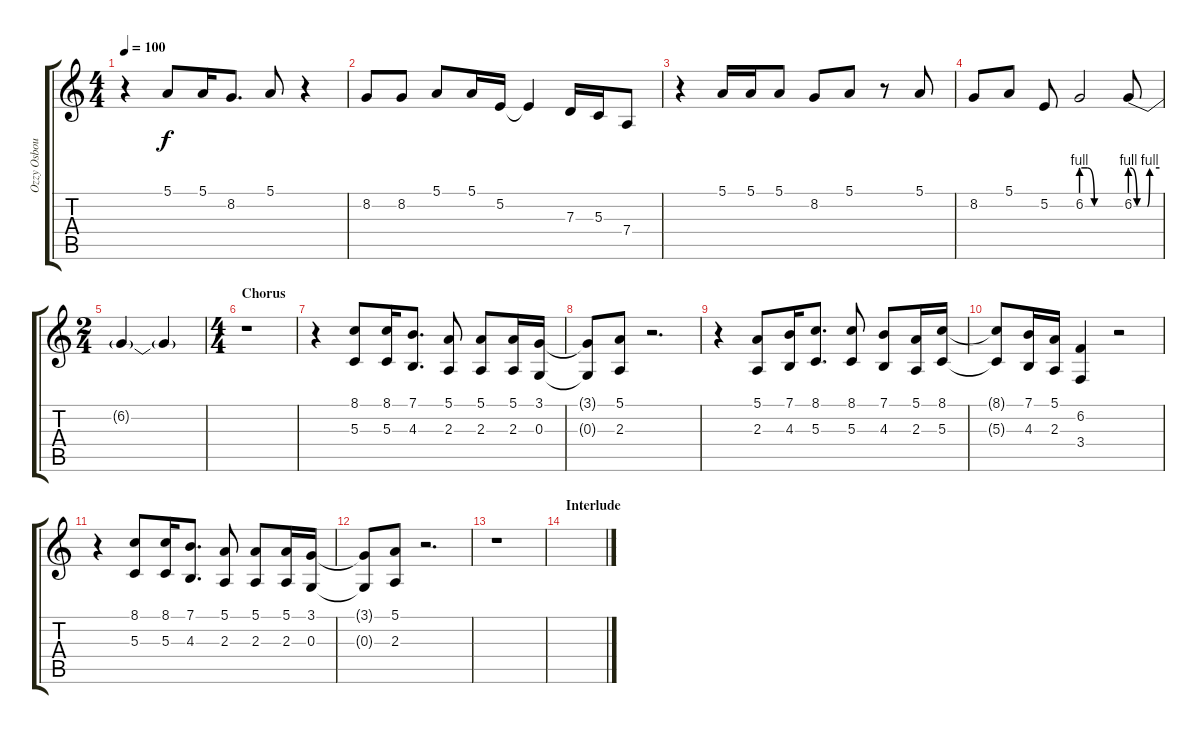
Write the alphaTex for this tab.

\track ("Ozzy Osbourne" "Ozzy Osbou") {instrument lead2sawtooth}
\staff {score tabs}
\tuning (E4 B3 G3 D3 A2 E2) {hide}
\ts (4 4)
\tempo 100
\clef g2
\ks aminor
r.4{dy f} 5.1.8 5.1.16 8.2.8{d} 5.1.8 r.4 |
8.2.8 8.2.8 5.1.8 5.1.16 5.2.16 5.2{t}.4 7.3.16 5.3.16 7.4.8 |
r.4 5.1.16 5.1.16 5.1.8 8.2.8 5.1.8 r.8 5.1.8 |
8.2.8 5.1.8 5.2.8 6.2{be (custom 0 4 9 4 20 0 40 0 60 0)}.2 6.2{be (custom 0 4 14 0 20 0 35 0 40 4 60 4)}.8 |
\ts (2 4)
6.2{t}.4 6.2{t}.4 |
\ts (4 4)
\section ("" "Chorus")
r.1 |
r.4 (8.1 5.3).8 (8.1 5.3).16 (7.1 4.3).8{d} (5.1 2.3).8 (5.1 2.3).8 (5.1 2.3).16 (3.1 0.3).16 |
(3.1{t} 0.3{t}).8 (5.1 2.3).8 r.2{d} |
r.4 (5.1 2.3).8 (7.1 4.3).16 (8.1 5.3).8{d} (8.1 5.3).8 (7.1 4.3).8 (5.1 2.3).16 (8.1 5.3).16 |
(8.1{t} 5.3{t}).8 (7.1 4.3).16 (5.1 2.3).16 (6.2 3.4).4 r.2 |
r.4 (8.1 5.3).8 (8.1 5.3).16 (7.1 4.3).8{d} (5.1 2.3).8 (5.1 2.3).8 (5.1 2.3).16 (3.1 0.3).16 |
(3.1{t} 0.3{t}).8 (5.1 2.3).8 r.2{d} |
r.1 |
\section ("" "Interlude")
